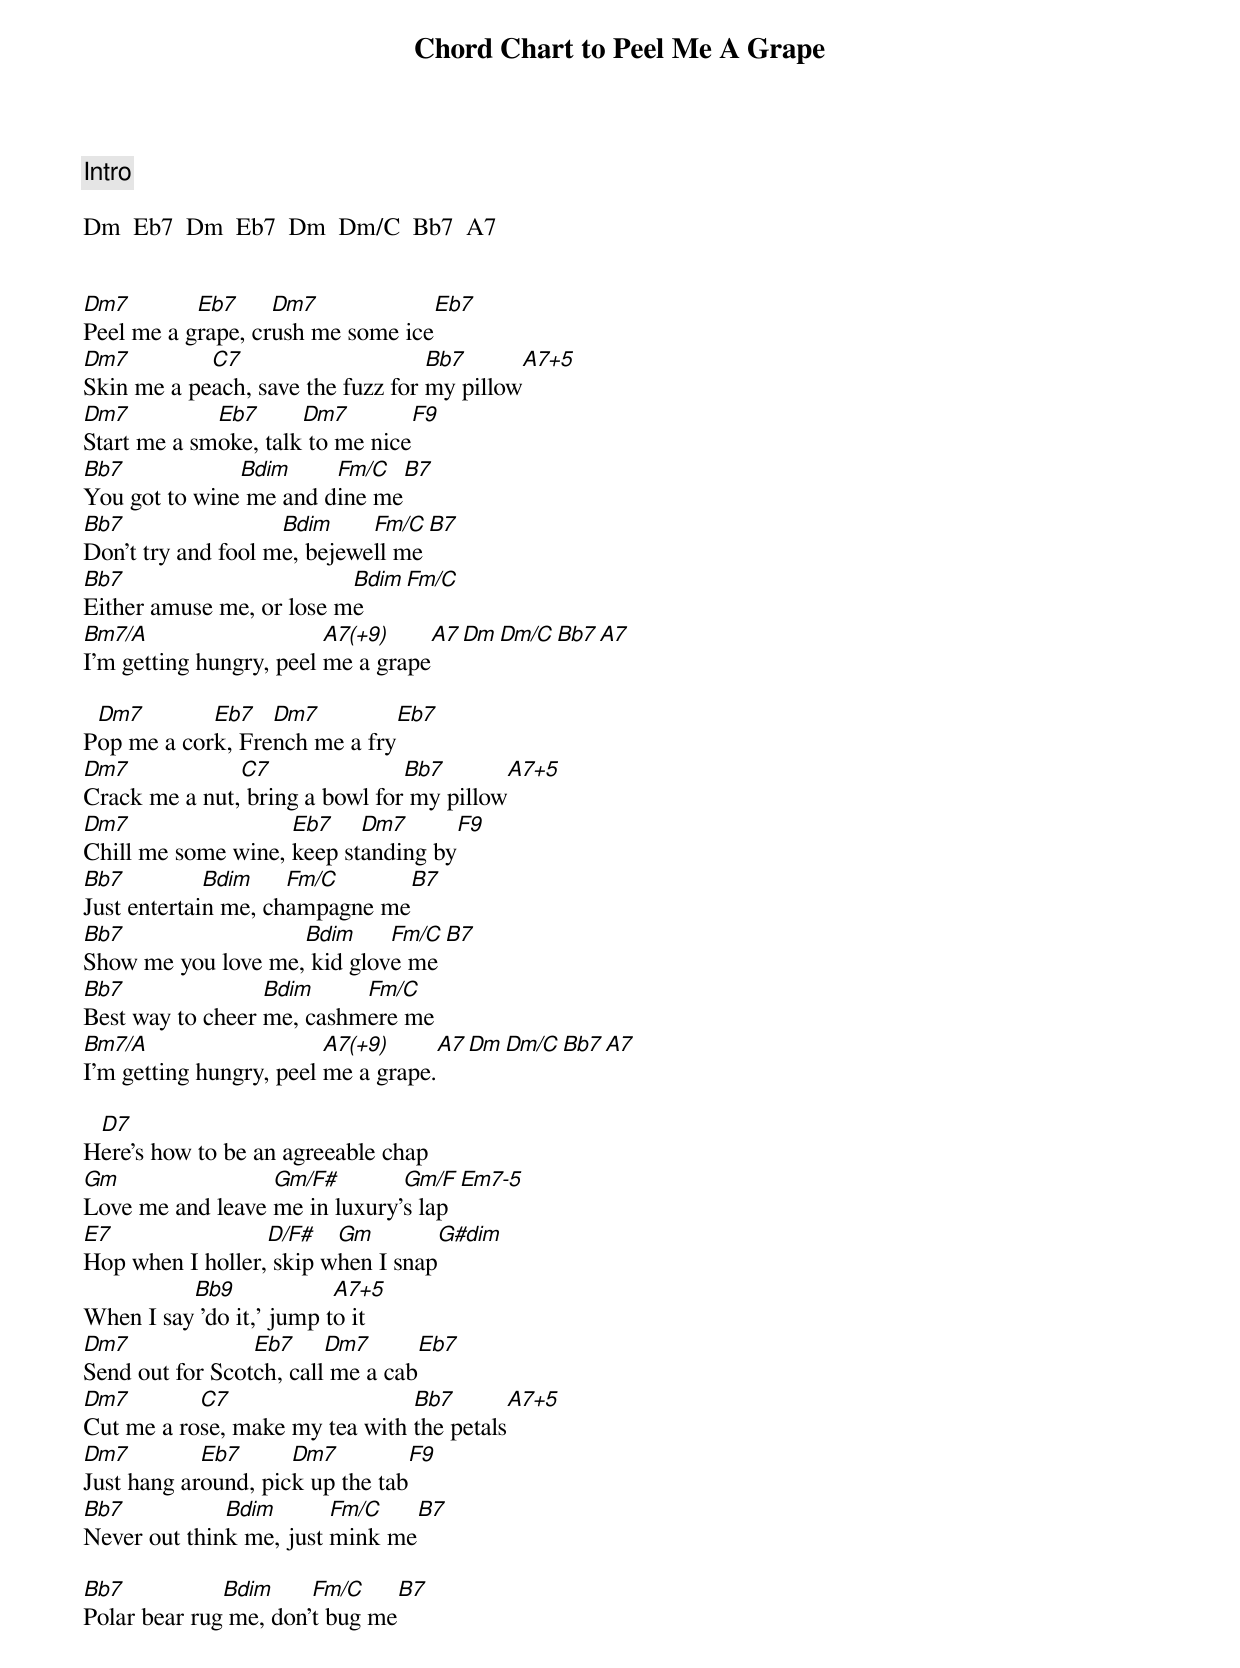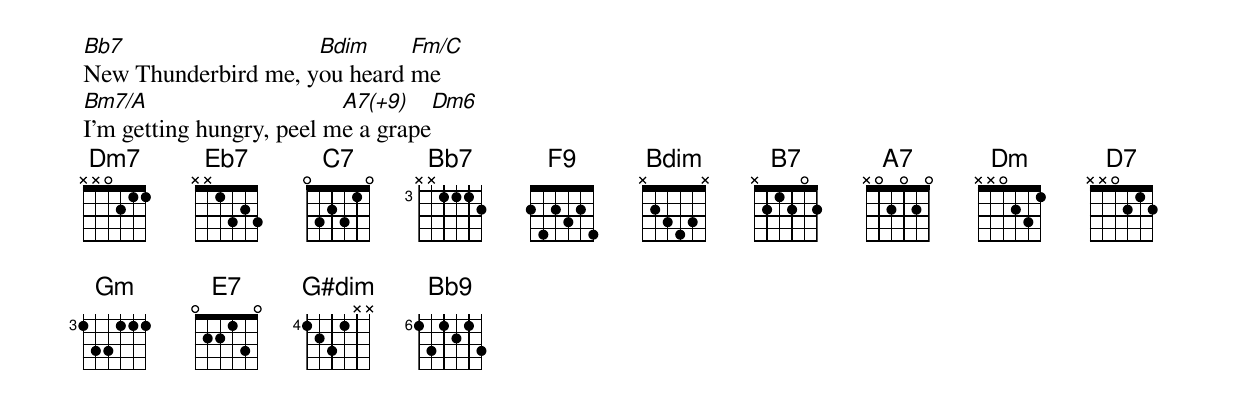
 Chord Chart to Peel Me A Grape

Intro

Dm  Eb7  Dm  Eb7  Dm  Dm/C  Bb7  A7


Dm7        Eb7     Dm7                 Eb7
Peel me a grape, crush me some ice
Dm7         C7                     Bb7             A7+5
Skin me a peach, save the fuzz for my pillow
Dm7          Eb7      Dm7        F9
Start me a smoke, talk to me nice
Bb7            Bdim     Fm/C      B7
You got to wine me and dine me
Bb7                 Bdim     Fm/C    B7
Don't try and fool me, bejewell me
Bb7                       Bdim     Fm/C
Either amuse me, or lose me
Bm7/A                    A7(+9)     A7  Dm  Dm/C  Bb7  A7
I'm getting hungry, peel me a grape

 Dm7        Eb7   Dm7            Eb7
Pop me a cork, French me a fry
Dm7            C7               Bb7             A7+5
Crack me a nut, bring a bowl for my pillow
Dm7                 Eb7    Dm7             F9
Chill me some wine, keep standing by
Bb7          Bdim    Fm/C          B7
Just entertain me, champagne me
Bb7                 Bdim     Fm/C       B7
Show me you love me, kid glove me
Bb7               Bdim     Fm/C
Best way to cheer me, cashmere me
Bm7/A                    A7(+9)       A7  Dm  Dm/C  Bb7  A7
I'm getting hungry, peel me a grape.

 D7
Here's how to be an agreeable chap
Gm                Gm/F#        Gm/F    Em7-5
Love me and leave me in luxury's lap
E7                D/F#   Gm              G#dim
Hop when I holler, skip when I snap
          Bb9             A7+5
When I say 'do it,' jump to it
Dm7              Eb7     Dm7        Eb7
Send out for Scotch, call me a cab
Dm7        C7                   Bb7              A7+5
Cut me a rose, make my tea with the petals
Dm7         Eb7      Dm7           F9
Just hang around, pick up the tab
Bb7           Bdim       Fm/C       B7
Never out think me, just mink me

Bb7           Bdim     Fm/C      B7
Polar bear rug me, don't bug me
Bb7                  Bdim     Fm/C
New Thunderbird me, you heard me
Bm7/A                     A7(+9)    Dm6
I'm getting hungry, peel me a grape
